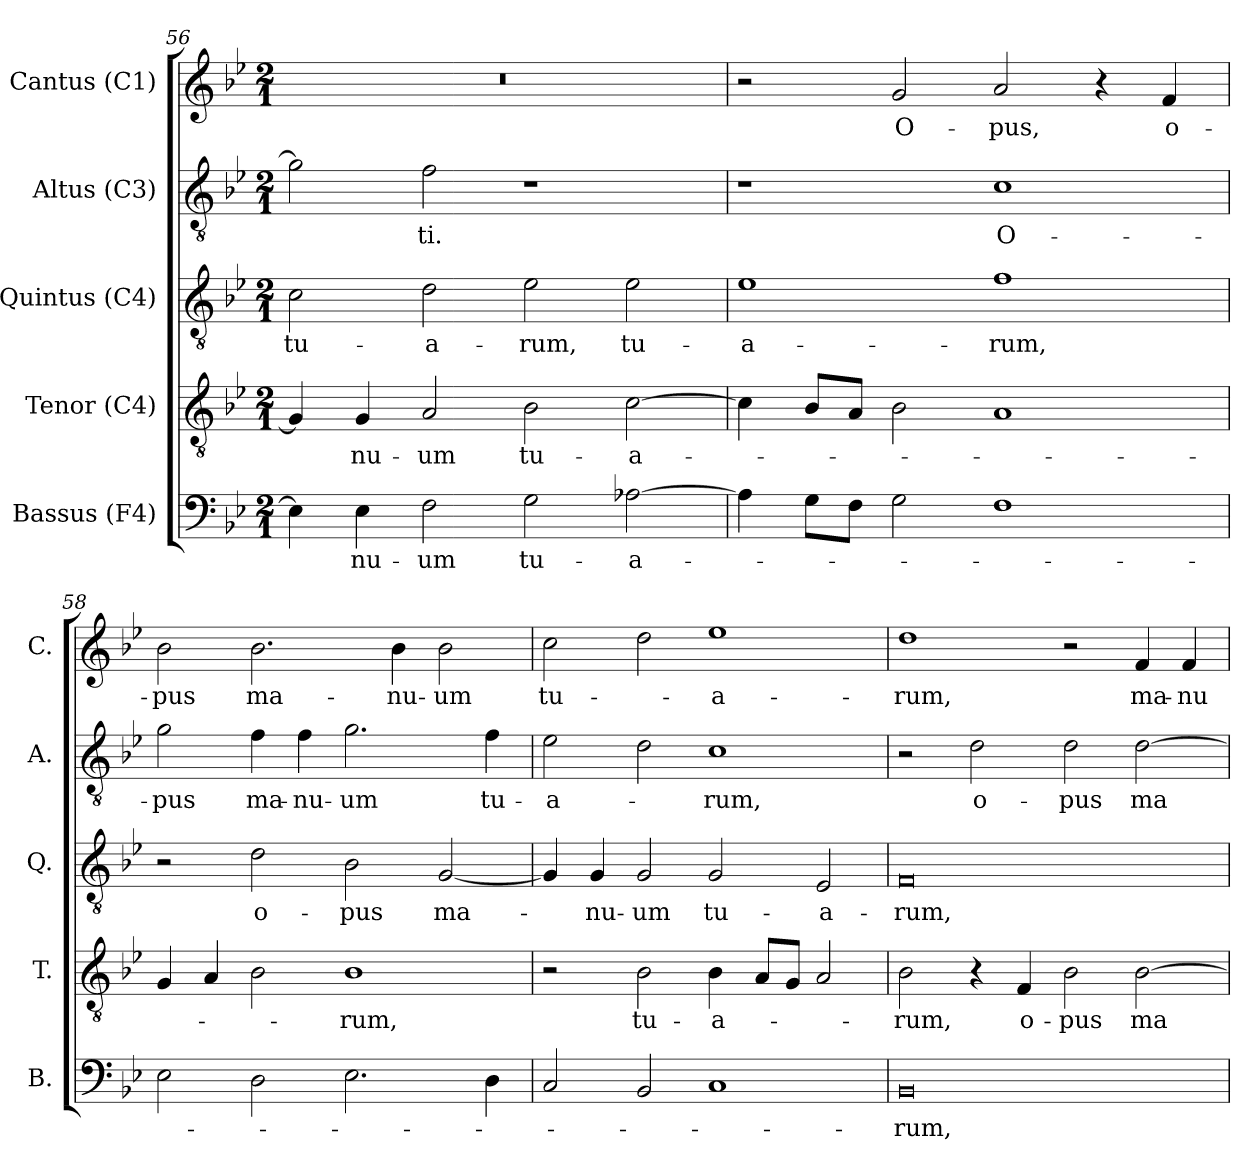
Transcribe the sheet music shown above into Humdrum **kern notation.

**kern	**text	**kern	**text	**kern	**text	**kern	**text	**kern	**text
*part5	*part5	*part4	*part4	*part3	*part3	*part2	*part2	*part1	*part1
*staff5	*staff5	*staff4	*staff4	*staff3	*staff3	*staff2	*staff2	*staff1	*staff1
*I"Bassus (F4)	*	*I"Tenor (C4)	*	*I"Quintus (C4)	*	*I"Altus (C3)	*	*I"Cantus (C1)	*
*I'B.	*	*I'T.	*	*I'Q.	*	*I'A.	*	*I'C.	*
!!LO:LB:g=z
*clefF4	*	*clefGv2	*	*clefGv2	*	*clefGv2	*	*clefG2	*
*	*	*	*	*ITrd7c12	*	*ITrd7c12	*	*	*
*k[b-e-]	*	*k[b-e-]	*	*k[b-e-]	*	*k[b-e-]	*	*k[b-e-]	*
*B-:	*	*B-:	*	*B-:	*	*B-:	*	*B-:	*
*M2/1	*	*M2/1	*	*M2/1	*	*M2/1	*	*M2/1	*
=56	=56	=56	=56	=56	=56	=56	=56	=56	=56
!	!	!	!	!	!LO:LY:b:color=#000000	!	!	!LO:N:vis=1	!
4E-i\]	.	4Gi/]	.	2Ci\	tu-	2Gi\]	.	0r	.
!	!LO:LY:b:color=#000000	!	!	!	!	!	!	!	!
!	!	!	!LO:LY:b:color=#000000	!	!	!	!	!	!
4E-i\	-nu-	4Gi/	-nu-	.	.	.	.	.	.
!	!LO:LY:b:color=#000000	!	!	!	!	!	!	!	!
!	!	!	!LO:LY:b:color=#000000	!	!	!	!	!	!
!	!	!	!	!	!LO:LY:b:color=#000000	!	!	!	!
!	!	!	!	!	!	!	!LO:LY:b:color=#000000	!	!
2Fi\	-um	2Ai/	-um	2Di\	-a-	2Fi\	-ti.	.	.
!	!LO:LY:b:color=#000000	!	!	!	!	!	!	!	!
!	!	!	!LO:LY:b:color=#000000	!	!	!	!	!	!
!	!	!	!	!	!LO:LY:b:color=#000000	!	!	!	!
2Gi\	tu-	2B-i\	tu-	2E-i\	-rum,	1r	.	.	.
!	!LO:LY:b:color=#000000	!	!	!	!	!	!	!	!
!	!	!	!LO:LY:b:color=#000000	!	!	!	!	!	!
!	!	!	!	!	!LO:LY:b:color=#000000	!	!	!	!
[2A-Xi\	-a-	[2ci\	-a-	2E-i\	tu-	.	.	.	.
=57	=57	=57	=57	=57	=57	=57	=57	=57	=57
!	!	!	!	!	!LO:LY:b:color=#000000	!	!	!	!
4A-i\]	.	4ci\]	.	1E-i	-a-	1r	.	2r	.
8Gi\L	.	8B-i/L	.	.	.	.	.	.	.
8Fi\J	.	8Ai/J	.	.	.	.	.	.	.
!	!	!	!	!	!	!	!	!	!LO:LY:b:color=#000000
2Gi\	.	2B-i\	.	.	.	.	.	2gi/	O-
!	!	!	!	!	!LO:LY:b:color=#000000	!	!	!	!
!	!	!	!	!	!	!	!LO:LY:b:color=#000000	!	!
!	!	!	!	!	!	!	!	!	!LO:LY:b:color=#000000
1Fi	.	1Ai	.	1Fi	-rum,	1Ci	O-	2ai/	-pus,
.	.	.	.	.	.	.	.	4r	.
!	!	!	!	!	!	!	!	!	!LO:LY:b:color=#000000
.	.	.	.	.	.	.	.	4fi/	o-
=58	=58	=58	=58	=58	=58	=58	=58	=58	=58
!	!	!	!	!	!	!	!LO:LY:b:color=#000000	!	!
!	!	!	!	!	!	!	!	!	!LO:LY:b:color=#000000
2E-i\	.	4Gi/	.	2r	.	2Gi\	-pus	2b-i\	-pus
.	.	4Ai/	.	.	.	.	.	.	.
!	!	!	!	!	!LO:LY:b:color=#000000	!	!	!	!
!	!	!	!	!	!	!	!LO:LY:b:color=#000000	!	!
!	!	!	!	!	!	!	!	!	!LO:LY:b:color=#000000
2Di\	.	2B-i\	.	2Di\	o-	4Fi\	ma-	2.b-i\	ma-
!	!	!	!	!	!	!	!LO:LY:b:color=#000000	!	!
.	.	.	.	.	.	4Fi\	-nu-	.	.
!	!	!	!LO:LY:b:color=#000000	!	!	!	!	!	!
!	!	!	!	!	!LO:LY:b:color=#000000	!	!	!	!
!	!	!	!	!	!	!	!LO:LY:b:color=#000000	!	!
2.E-i\	.	1B-i	-rum,	2BB-i\	-pus	2.Gi\	-um	.	.
!	!	!	!	!	!	!	!	!	!LO:LY:b:color=#000000
.	.	.	.	.	.	.	.	4b-i\	-nu-
!	!	!	!	!	!LO:LY:b:color=#000000	!	!	!	!
!	!	!	!	!	!	!	!	!	!LO:LY:b:color=#000000
.	.	.	.	[2GGi/	ma-	.	.	2b-i\	-um
!	!	!	!	!	!	!	!LO:LY:b:color=#000000	!	!
4Di\	.	.	.	.	.	4Fi\	tu-	.	.
=59	=59	=59	=59	=59	=59	=59	=59	=59	=59
!	!	!	!	!	!	!	!LO:LY:b:color=#000000	!	!
!	!	!	!	!	!	!	!	!	!LO:LY:b:color=#000000
2Ci/	.	2r	.	4GGi/]	.	2E-i\	-a-	2cci\	tu-
!	!	!	!	!	!LO:LY:b:color=#000000	!	!	!	!
.	.	.	.	4GGi/	-nu-	.	.	.	.
!	!	!	!LO:LY:b:color=#000000	!	!	!	!	!	!
!	!	!	!	!	!LO:LY:b:color=#000000	!	!	!	!
2BB-i/	.	2B-i\	tu-	2GGi/	-um	2Di\	.	2ddi\	.
!	!	!	!LO:LY:b:color=#000000	!	!	!	!	!	!
!	!	!	!	!	!LO:LY:b:color=#000000	!	!	!	!
!	!	!	!	!	!	!	!LO:LY:b:color=#000000	!	!
!	!	!	!	!	!	!	!	!	!LO:LY:b:color=#000000
1Ci	.	4B-i\	-a-	2GGi/	tu-	1Ci	-rum,	1ee-i	-a-
.	.	8Ai/L	.	.	.	.	.	.	.
.	.	8Gi/J	.	.	.	.	.	.	.
!	!	!	!	!	!LO:LY:b:color=#000000	!	!	!	!
.	.	2Ai/	.	2EE-i/	-a-	.	.	.	.
!!LO:PB:g=z
=60	=60	=60	=60	=60	=60	=60	=60	=60	=60
!	!LO:LY:b:color=#000000	!	!	!	!	!	!	!	!
!	!	!	!LO:LY:b:color=#000000	!	!	!	!	!	!
!	!	!	!	!	!LO:LY:b:color=#000000	!	!	!	!
!	!	!	!	!	!	!	!	!	!LO:LY:b:color=#000000
0BB-i	-rum,	2B-i\	-rum,	0FFi	-rum,	2r	.	1ddi	-rum,
!	!	!	!	!	!	!	!LO:LY:b:color=#000000	!	!
.	.	4r	.	.	.	2Di\	o-	.	.
!	!	!	!LO:LY:b:color=#000000	!	!	!	!	!	!
.	.	4Fi/	o-	.	.	.	.	.	.
!	!	!	!LO:LY:b:color=#000000	!	!	!	!	!	!
!	!	!	!	!	!	!	!LO:LY:b:color=#000000	!	!
.	.	2B-i\	-pus	.	.	2Di\	-pus	2r	.
!	!	!	!LO:LY:b:color=#000000	!	!	!	!	!	!
!	!	!	!	!	!	!	!LO:LY:b:color=#000000	!	!
!	!	!	!	!	!	!	!	!	!LO:LY:b:color=#000000
.	.	[2B-i\	ma-	.	.	[2Di\	ma-	4fi/	ma-
!	!	!	!	!	!	!	!	!	!LO:LY:b:color=#000000
.	.	.	.	.	.	.	.	4fi/	-nu-
=	=	=	=	=	=	=	=	=	=
*-	*-	*-	*-	*-	*-	*-	*-	*-	*-
